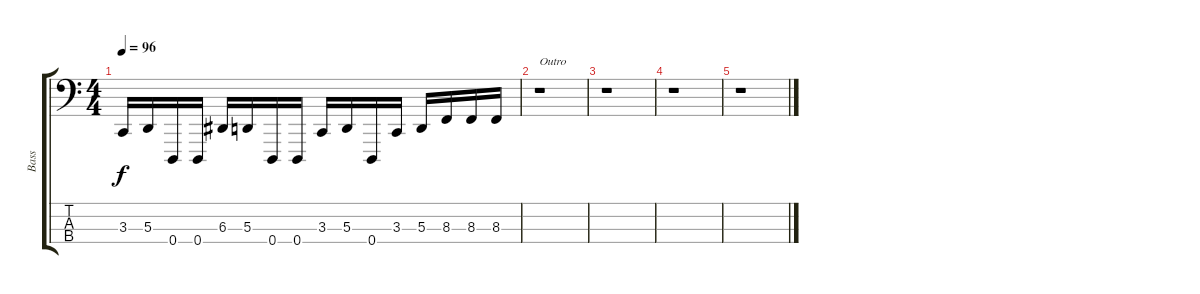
\track ("Bass" "Bass") {instrument lead8bassandlead}
\staff {score tabs}
\tuning (G2 D2 A1 D1) {hide}
\ts (4 4)
\tempo 96
\clef f4
\ks c
3.3.16{dy f} 5.3.16 0.4.16 0.4.16 6.3.16 5.3.16 0.4.16 0.4.16 3.3.16 5.3.16 0.4.16 3.3.16 5.3.16 8.3.16 8.3.16 8.3.16 |
r.1{txt "Outro"} |
r.1 |
r.1 |
r.1
